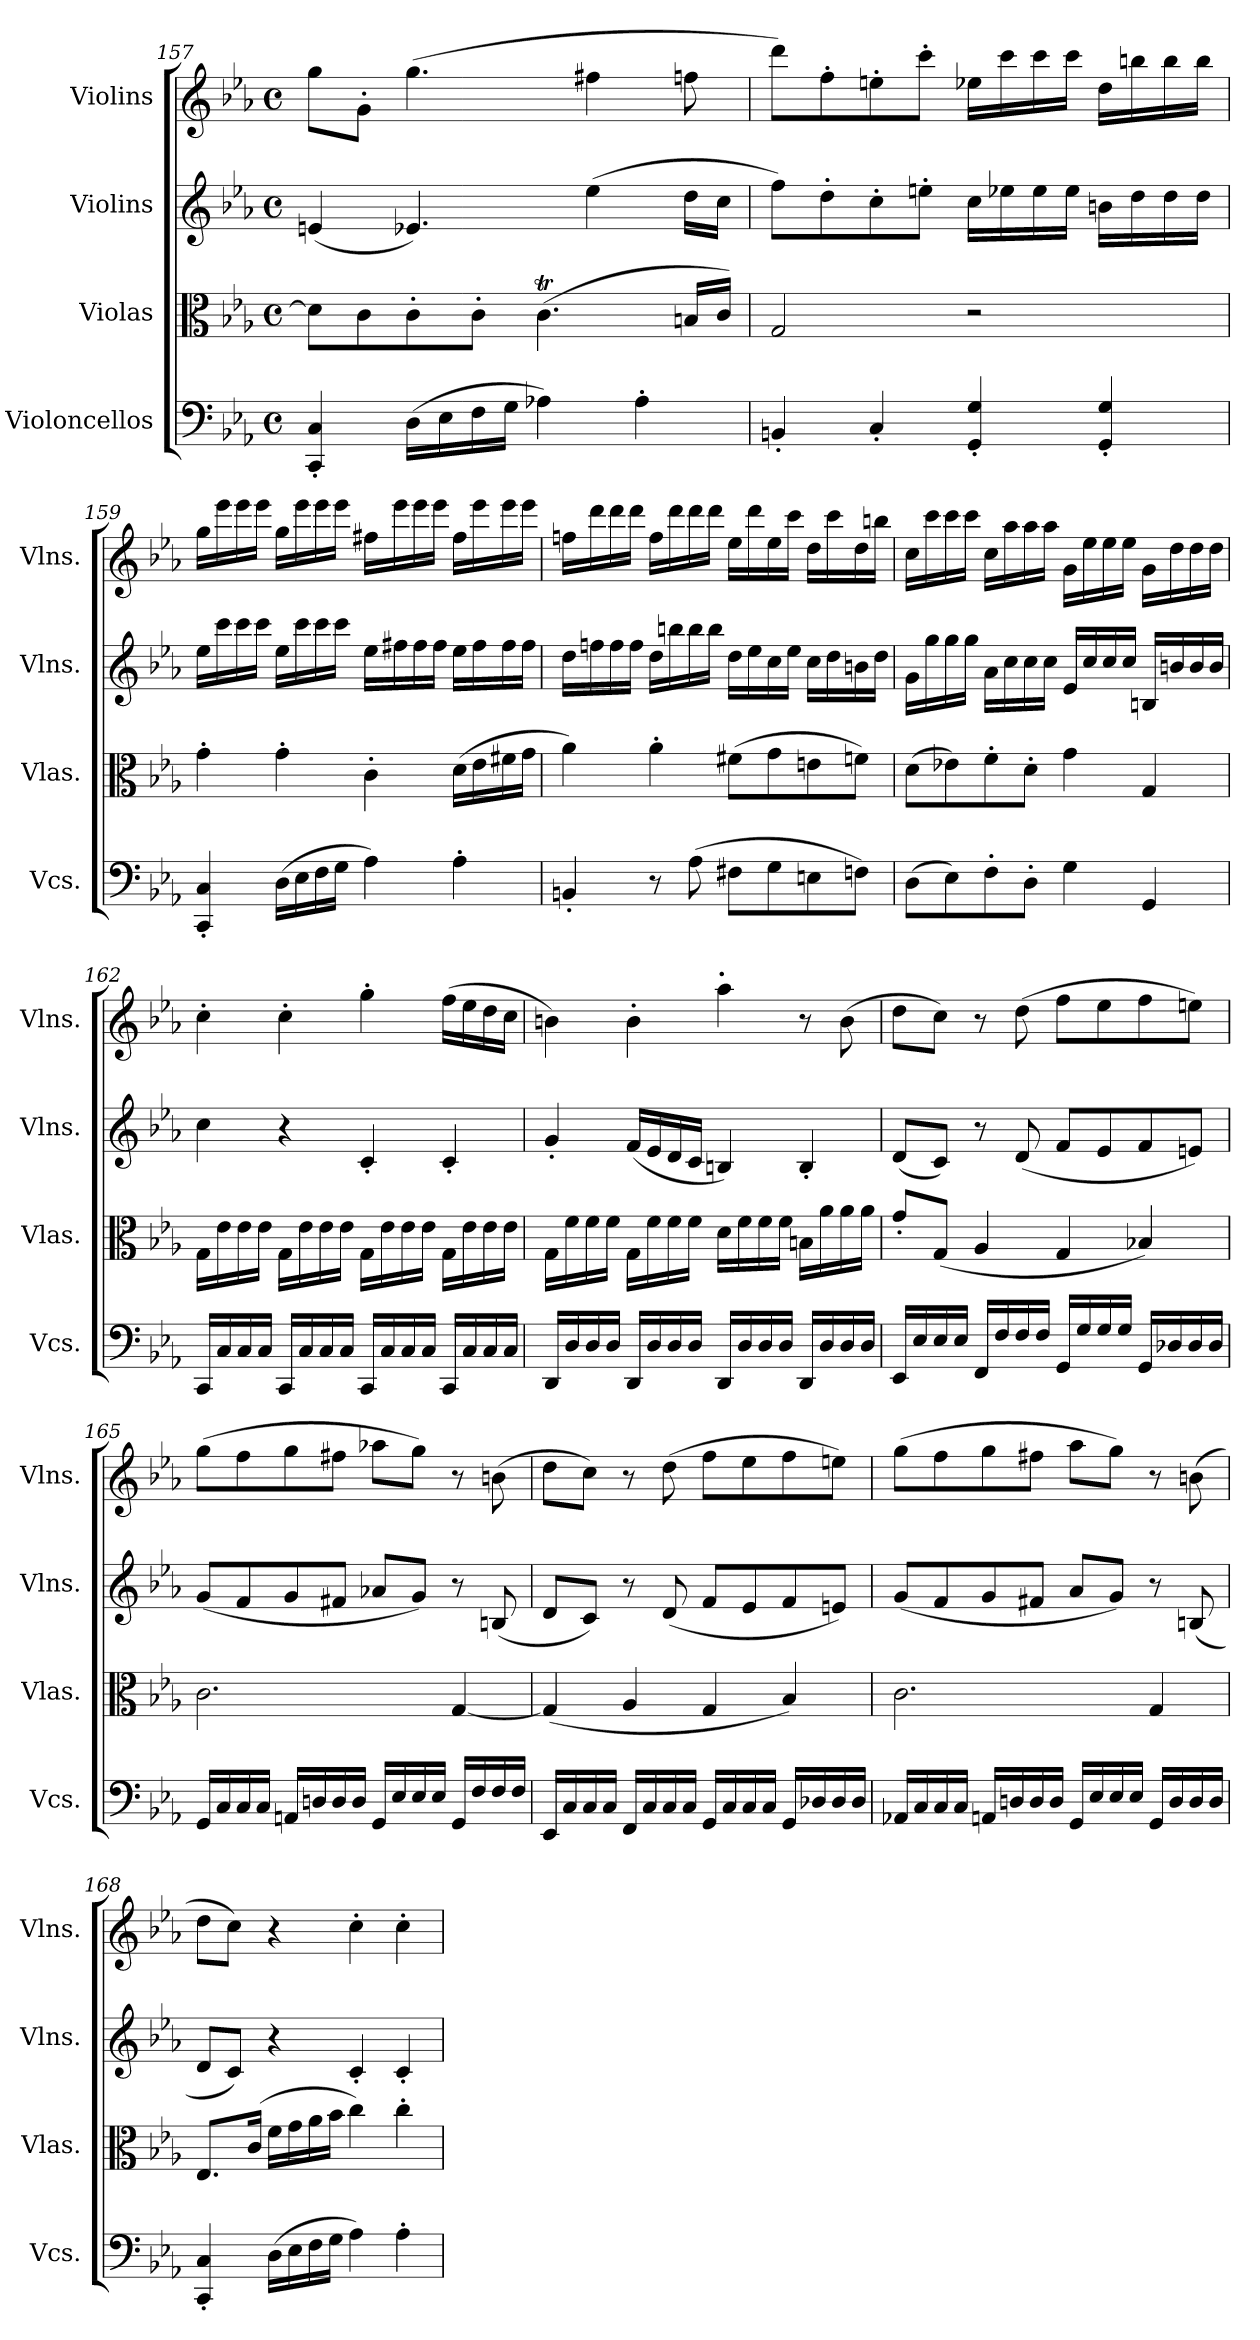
**kern	**kern	**kern	**kern
*part4	*part3	*part2	*part1
*staff4	*staff3	*staff2	*staff1
*I"Violoncellos	*I"Violas	*I"Violins	*I"Violins
*I'Vcs.	*I'Vlas.	*I'Vlns.	*I'Vlns.
*clefF4	*clefC3	*clefG2	*clefG2
*k[b-e-a-]	*k[b-e-a-]	*k[b-e-a-]	*k[b-e-a-]
*M4/4	*M4/4	*M4/4	*M4/4
*met(c)	*met(c)	*met(c)	*met(c)
=157	=157	=157	=157
4CC/' 4C/'	8d\L]	(<4en/	8gg\L
.	8c\	.	8g'\J
(>16D\LL	8c'\	4.e-X/)	(>4.gg\
16E-\	.	.	.
16F\	8c'\J	.	.
16G\JJ	.	.	.
4A-X\)	(>4.cT\	.	.
.	.	(>4ee-\	4ff#X\
4A-'\	.	.	.
.	16Bn/LL	16dd\LL	8ffn\
.	16c/JJ)	16cc\JJ	.
!!LO:LB:g=z
=158	=158	=158	=158
4BBn'/	2G/	8ff\L)	8ddd\L)
.	.	8dd'\	8ff'\
4C'/	.	8cc'\	8een'\
.	.	8een'\J	8ccc'\J
4GG/' 4G/'	2r	16cc\LL	16ee-X\LL
.	.	16ee-X\	16ccc\
.	.	16ee-\	16ccc\
.	.	16ee-\JJ	16ccc\JJ
4GG/' 4G/'	.	16bn\LL	16dd\LL
.	.	16dd\	16bbn\
.	.	16dd\	16bb\
.	.	16dd\JJ	16bb\JJ
=159	=159	=159	=159
4CC/' 4C/'	4g'\	16ee-\LL	16gg\LL
.	.	16ccc\	16eee-\
.	.	16ccc\	16eee-\
.	.	16ccc\JJ	16eee-\JJ
(>16D\LL	4g'\	16ee-\LL	16gg\LL
16E-\	.	16ccc\	16eee-\
16F\	.	16ccc\	16eee-\
16G\JJ	.	16ccc\JJ	16eee-\JJ
4A-\)	4c'\	16ee-\LL	16ff#X\LL
.	.	16ff#X\	16eee-\
.	.	16ff#\	16eee-\
.	.	16ff#\JJ	16eee-\JJ
4A-'\	(>16d\LL	16ee-\LL	16ff#\LL
.	16e-\	16ff#\	16eee-\
.	16f#X\	16ff#\	16eee-\
.	16g\JJ	16ff#\JJ	16eee-\JJ
=160	=160	=160	=160
4BBn'/	4a-\)	16dd\LL	16ffn\LL
.	.	16ffn\	16ddd\
.	.	16ff\	16ddd\
.	.	16ff\JJ	16ddd\JJ
8r	4a-'\	16dd\LL	16ff\LL
.	.	16bbn\	16ddd\
(>8A-\	.	16bb\	16ddd\
.	.	16bb\JJ	16ddd\JJ
8F#X\L	(>8f#X\L	16dd\LL	16ee-\LL
.	.	16ee-\	16ddd\
8G\	8g\	16cc\	16ee-\
.	.	16ee-\JJ	16ccc\JJ
8En\	8en\	16cc\LL	16dd\LL
.	.	16dd\	16ccc\
8Fn\J)	8fn\J)	16bn\	16dd\
.	.	16dd\JJ	16bbn\JJ
!!LO:PB:g=z
=161	=161	=161	=161
(>8D\L	(>8d\L	16g\LL	16cc\LL
.	.	16gg\	16ccc\
8E-\)	8e-X\)	16gg\	16ccc\
.	.	16gg\JJ	16ccc\JJ
8F'\	8f'\	16a-\LL	16cc\LL
.	.	16cc\	16aa-\
8D'\J	8d'\J	16cc\	16aa-\
.	.	16cc\JJ	16aa-\JJ
4G\	4g\	16e-/LL	16g\LL
.	.	16cc/	16ee-\
.	.	16cc/	16ee-\
.	.	16cc/JJ	16ee-\JJ
4GG/	4G/	16Bn/LL	16g\LL
.	.	16bn/	16dd\
.	.	16b/	16dd\
.	.	16b/JJ	16dd\JJ
=162	=162	=162	=162
16CC/LL	16G\LL	4cc\	4cc'\
16C/	16e-\	.	.
16C/	16e-\	.	.
16C/JJ	16e-\JJ	.	.
16CC/LL	16G\LL	4r	4cc'\
16C/	16e-\	.	.
16C/	16e-\	.	.
16C/JJ	16e-\JJ	.	.
16CC/LL	16G\LL	4c'/	4gg'\
16C/	16e-\	.	.
16C/	16e-\	.	.
16C/JJ	16e-\JJ	.	.
16CC/LL	16G\LL	4c'/	(>16ff\LL
16C/	16e-\	.	16ee-\
16C/	16e-\	.	16dd\
16C/JJ	16e-\JJ	.	16cc\JJ
=163	=163	=163	=163
16DD/LL	16G\LL	4g'/	4bn\)
16D/	16f\	.	.
16D/	16f\	.	.
16D/JJ	16f\JJ	.	.
16DD/LL	16G\LL	(<16f/LL	4b'\
16D/	16f\	16e-/	.
16D/	16f\	16d/	.
16D/JJ	16f\JJ	16c/JJ	.
!	!	!	!LO:TX:a:B:t=.
16DD/LL	16d\LL	4Bn/)	4aa-\
16D/	16f\	.	.
16D/	16f\	.	.
16D/JJ	16f\JJ	.	.
16DD/LL	16Bn\LL	4B'/	8r
16D/	16a-\	.	.
16D/	16a-\	.	(>8b\
16D/JJ	16a-\JJ	.	.
=164	=164	=164	=164
16EE-/LL	8g'\L	(<8d/L	8dd\L
16E-/	.	.	.
16E-/	(<8G/J	8c/J)	8cc\J)
16E-/JJ	.	.	.
16FF/LL	4A-/	8r	8r
16F/	.	.	.
16F/	.	(<8d/	(>8dd\
16F/JJ	.	.	.
16GG/LL	4G/	8f/L	8ff\L
16G/	.	.	.
16G/	.	8e-/	8ee-\
16G/JJ	.	.	.
16GG/LL	4B-X/)	8f/	8ff\
16D-X/	.	.	.
16D-/	.	8en/J)	8een\J)
16D-/JJ	.	.	.
!!LO:LB:g=z
=165	=165	=165	=165
16GG/LL	2.c\	(<8g/L	(>8gg\L
16C/	.	.	.
16C/	.	8f/	8ff\
16C/JJ	.	.	.
16AAn/LL	.	8g/	8gg\
16Dn/	.	.	.
16D/	.	8f#X/J	8ff#X\J
16D/JJ	.	.	.
16GG/LL	.	8a-X/L	8aa-X\L
16E-/	.	.	.
16E-/	.	8g/J)	8gg\J)
16E-/JJ	.	.	.
16GG/LL	[4G/	8r	8r
16F/	.	.	.
16F/	.	(<8Bn/	(>8bn\
16F/JJ	.	.	.
=166	=166	=166	=166
16EE-/LL	(<4G/]	8d/L	8dd\L
16C/	.	.	.
16C/	.	8c/J)	8cc\J)
16C/JJ	.	.	.
16FF/LL	4A-/	8r	8r
16C/	.	.	.
16C/	.	(<8d/	(>8dd\
16C/JJ	.	.	.
16GG/LL	4G/	8f/L	8ff\L
16C/	.	.	.
16C/	.	8e-/	8ee-\
16C/JJ	.	.	.
16GG/LL	4B-/)	8f/	8ff\
16D-X/	.	.	.
16D-/	.	8en/J)	8een\J)
16D-/JJ	.	.	.
=167	=167	=167	=167
16AA-X/LL	2.c\	(<8g/L	(>8gg\L
16C/	.	.	.
16C/	.	8f/	8ff\
16C/JJ	.	.	.
16AAn/LL	.	8g/	8gg\
16Dn/	.	.	.
16D/	.	8f#X/J	8ff#X\J
16D/JJ	.	.	.
16GG/LL	.	8a-/L	8aa-\L
16E-/	.	.	.
16E-/	.	8g/J)	8gg\J)
16E-/JJ	.	.	.
16GG/LL	4G/	8r	8r
16D/	.	.	.
16D/	.	(<8Bn/	(>8bn\
16D/JJ	.	.	.
=168	=168	=168	=168
4CC/' 4C/'	8.E-/L	8d/L	8dd\L
.	.	8c/J)	8cc\J)
.	(>16c/Jk	.	.
(>16D\LL	16f\LL	4r	4r
16E-\	16g\	.	.
16F\	16a-\	.	.
16G\JJ	16b-\JJ	.	.
4A-\)	4cc\)	4c'/	4cc'\
4A-'\	4cc'\	4c'/	4cc'\
=	=	=	=
*-	*-	*-	*-
